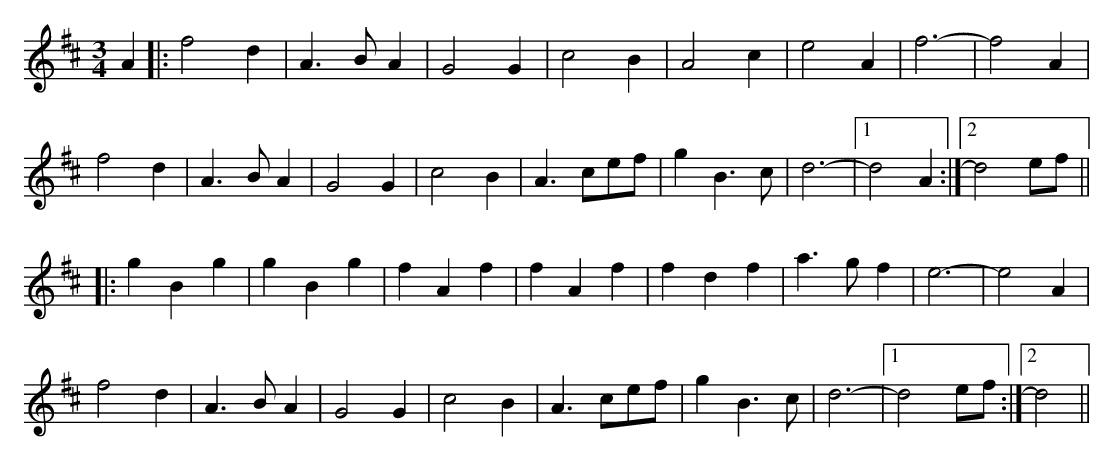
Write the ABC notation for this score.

X:1
M:3/4
K:D
A2 |: f4 d2 | A3 BA2 | G4 G2| c4 B2| A4 c2| e4 A2 | f6-| f4 A2|
f4 d2 | A3 BA2 | G4 G2| c4 B2 | A3 cef| g2 B3 c | d6-|1 d4 A2 :|2 d4 ef||
|: g2 B2 g2 | g2 B2 g2 | f2 A2 f2 | f2 A2 f2| f2 d2 f2 | a3 g f2 | e6-|e4 A2|
f4 d2 | A3 BA2 | G4 G2| c4 B2 | A3 cef| g2 B3 c |d6-|1 d4 ef :|2 d4 ||
